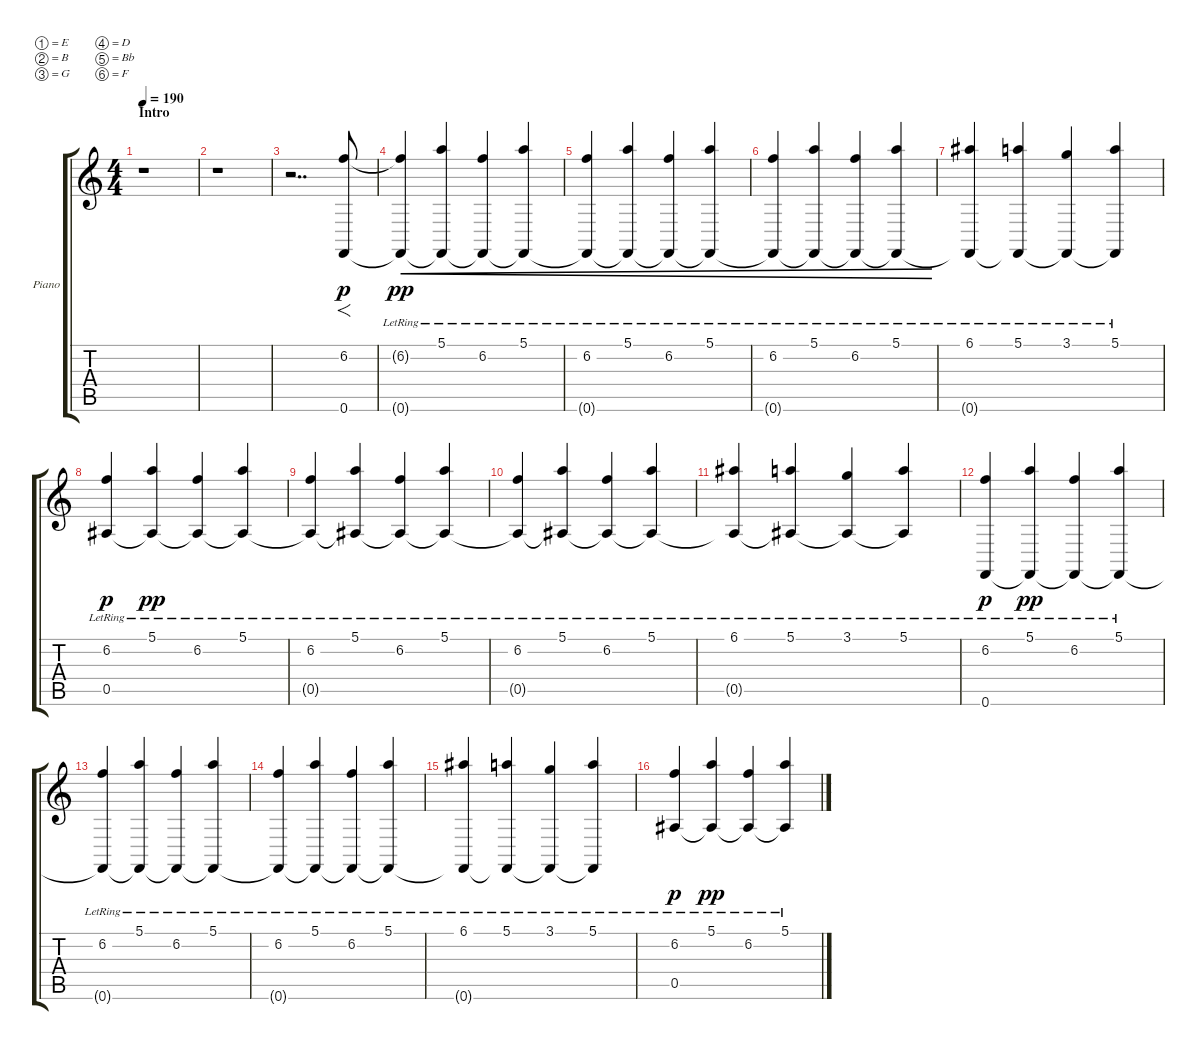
\defaultSystemsLayout 4
\bracketExtendMode groupsimilarinstruments
\firstSystemTrackNameOrientation horizontal
\otherSystemsTrackNameOrientation horizontal
\track ("Piano" "Piano") {instrument acousticguitarsteel}
\staff {score tabs}
\tuning (E4 B3 G3 D3 Bb2 F1)
\ts (4 4)
\section ("" "Intro")
\tempo 190
\clef g2
\ks c
r.1{dy p instrument acousticguitarsteel} |
r.1 |
r.2{dd} (6.2 0.6).8{f} |
(6.2{lr t} 0.6{t}).4{cre dy pp} (5.1{lr} 0.6{lr t}).4{cre} (6.2{lr} 0.6{lr t}).4{cre} (5.1{lr} 0.6{lr t}).4{cre} |
(6.2{lr} 0.6{lr t}).4{cre} (5.1{lr} 0.6{lr t}).4{cre} (6.2{lr} 0.6{lr t}).4{cre} (5.1{lr} 0.6{lr t}).4{cre} |
(6.2{lr} 0.6{lr t}).4{cre} (5.1{lr} 0.6{lr t}).4{cre} (6.2{lr} 0.6{lr t}).4{cre} (5.1{lr} 0.6{lr t}).4{cre} |
(6.1{lr} 0.6{lr t}).4 (5.1{lr} 0.6{lr t}).4 (3.1{lr} 0.6{lr t}).4 (5.1{lr} 0.6{lr t}).4 |
(6.2{lr} 0.5{lr}).4{dy p} (5.1{lr} 0.5{lr t}).4{dy pp} (6.2{lr} 0.5{lr t}).4 (5.1{lr} 0.5{lr t}).4 |
(6.2{lr} 0.5{lr t}).4 (5.1{lr} 0.5{lr t}).4 (6.2{lr} 0.5{lr t}).4 (5.1{lr} 0.5{lr t}).4 |
(6.2{lr} 0.5{lr t}).4 (5.1{lr} 0.5{lr t}).4 (6.2{lr} 0.5{lr t}).4 (5.1{lr} 0.5{lr t}).4 |
(6.1{lr} 0.5{lr t}).4 (5.1{lr} 0.5{lr t}).4 (3.1{lr} 0.5{lr t}).4 (5.1{lr} 0.5{lr t}).4 |
(0.6{lr} 6.2{lr}).4{dy p} (5.1{lr} 0.6{lr t}).4{dy pp} (6.2{lr} 0.6{lr t}).4 (5.1{lr} 0.6{lr t}).4 |
(6.2{lr} 0.6{lr t}).4 (5.1{lr} 0.6{lr t}).4 (6.2{lr} 0.6{lr t}).4 (5.1{lr} 0.6{lr t}).4 |
(6.2{lr} 0.6{lr t}).4 (5.1{lr} 0.6{lr t}).4 (6.2{lr} 0.6{lr t}).4 (5.1{lr} 0.6{lr t}).4 |
(6.1{lr} 0.6{lr t}).4 (5.1{lr} 0.6{lr t}).4 (3.1{lr} 0.6{lr t}).4 (5.1{lr} 0.6{lr t}).4 |
(6.2{lr} 0.5{lr}).4{dy p} (5.1{lr} 0.5{lr t}).4{dy pp} (6.2{lr} 0.5{lr t}).4 (5.1{lr} 0.5{lr t}).4
